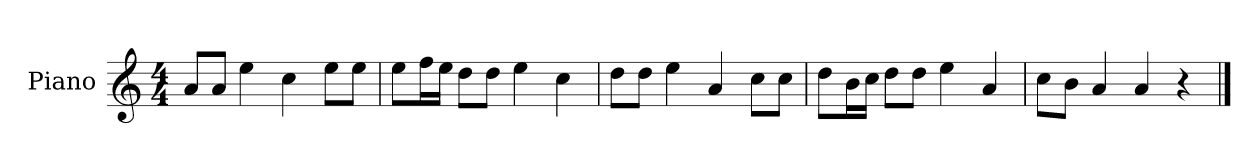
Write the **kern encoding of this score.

**kern
*part1
*staff1
*I"Piano
*I'P-no
*clefG2
*k[]
*M4/4
*MM90
=1
8a/L
8a/J
4ee\
4cc\
8ee\L
8ee\J
=2
8ee\L
16ff\L
16ee\JJ
8dd\L
8dd\J
4ee\
4cc\
=3
8dd\L
8dd\J
4ee\
4a/
8cc\L
8cc\J
=4
8dd\L
16b\L
16cc\JJ
8dd\L
8dd\J
4ee\
4a/
=5
8cc\L
8b\J
4a/
4a/
4r
==
*-
